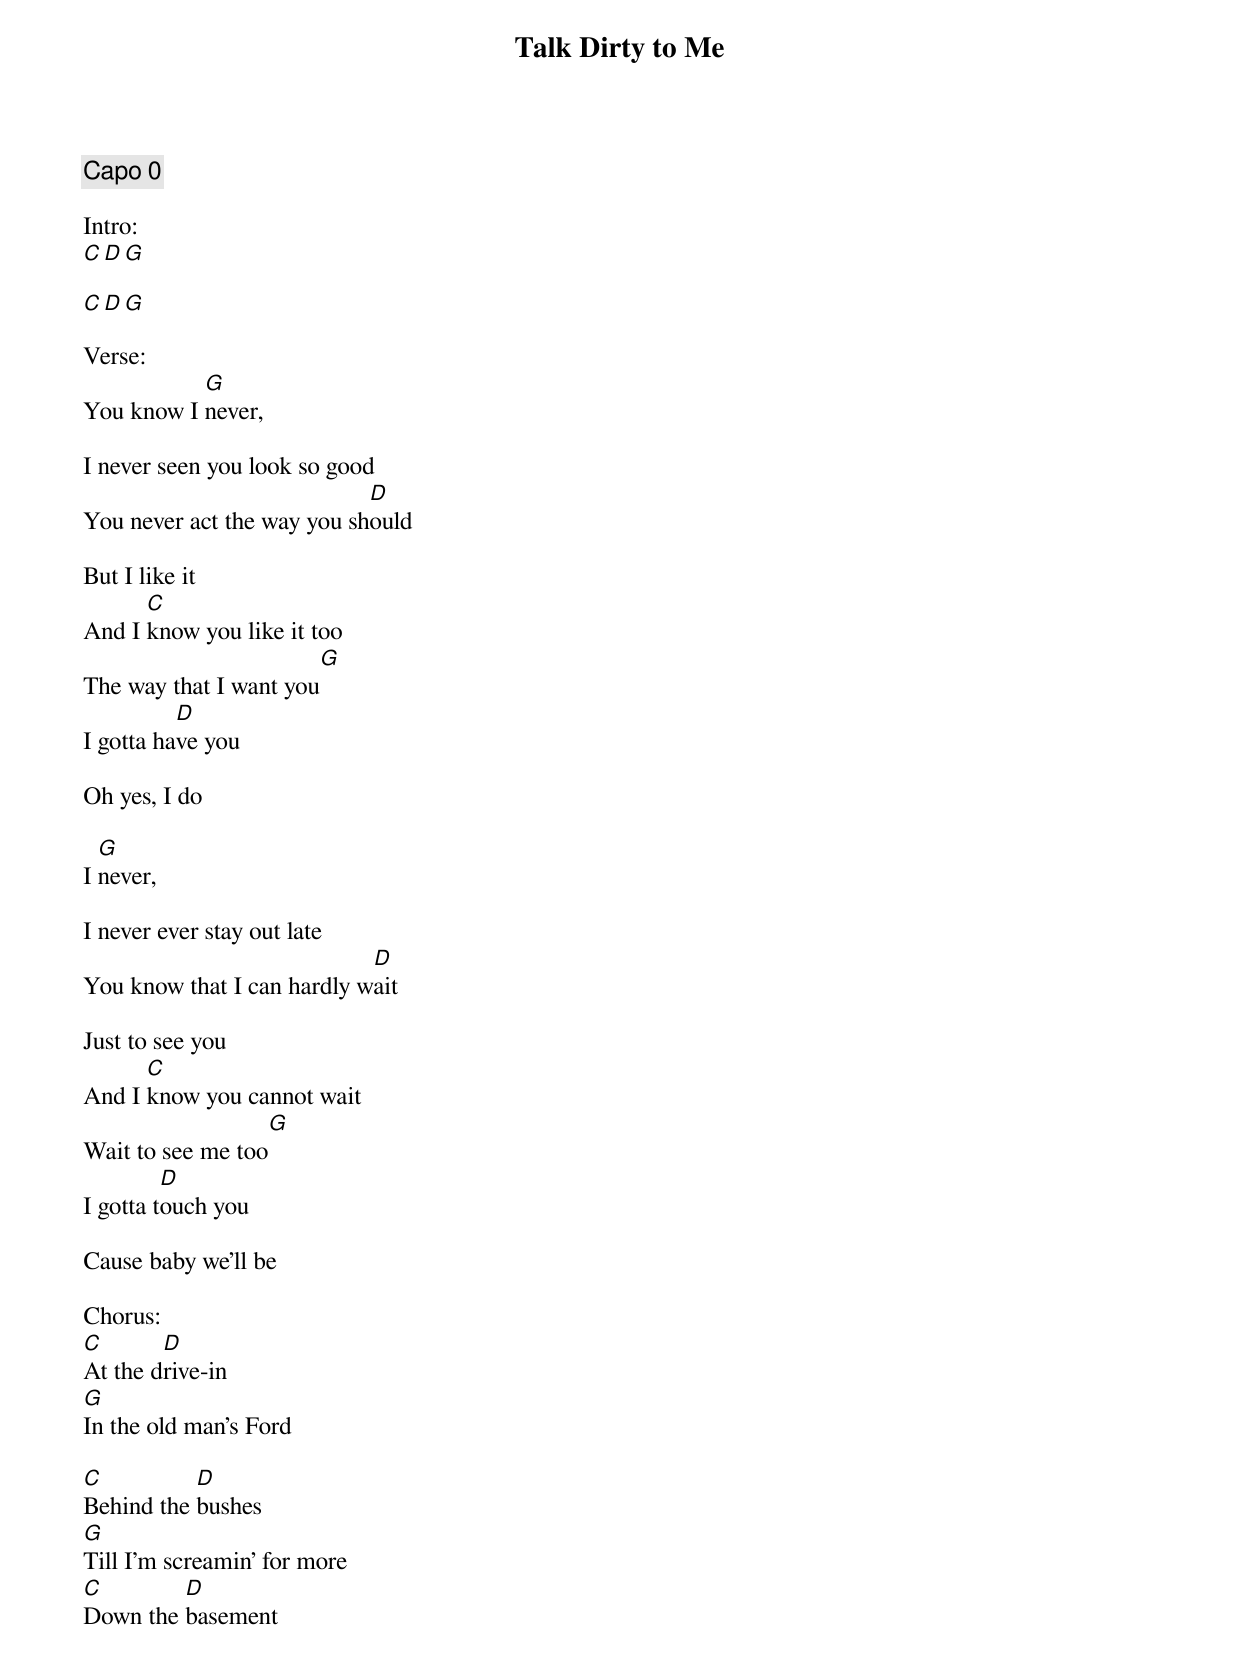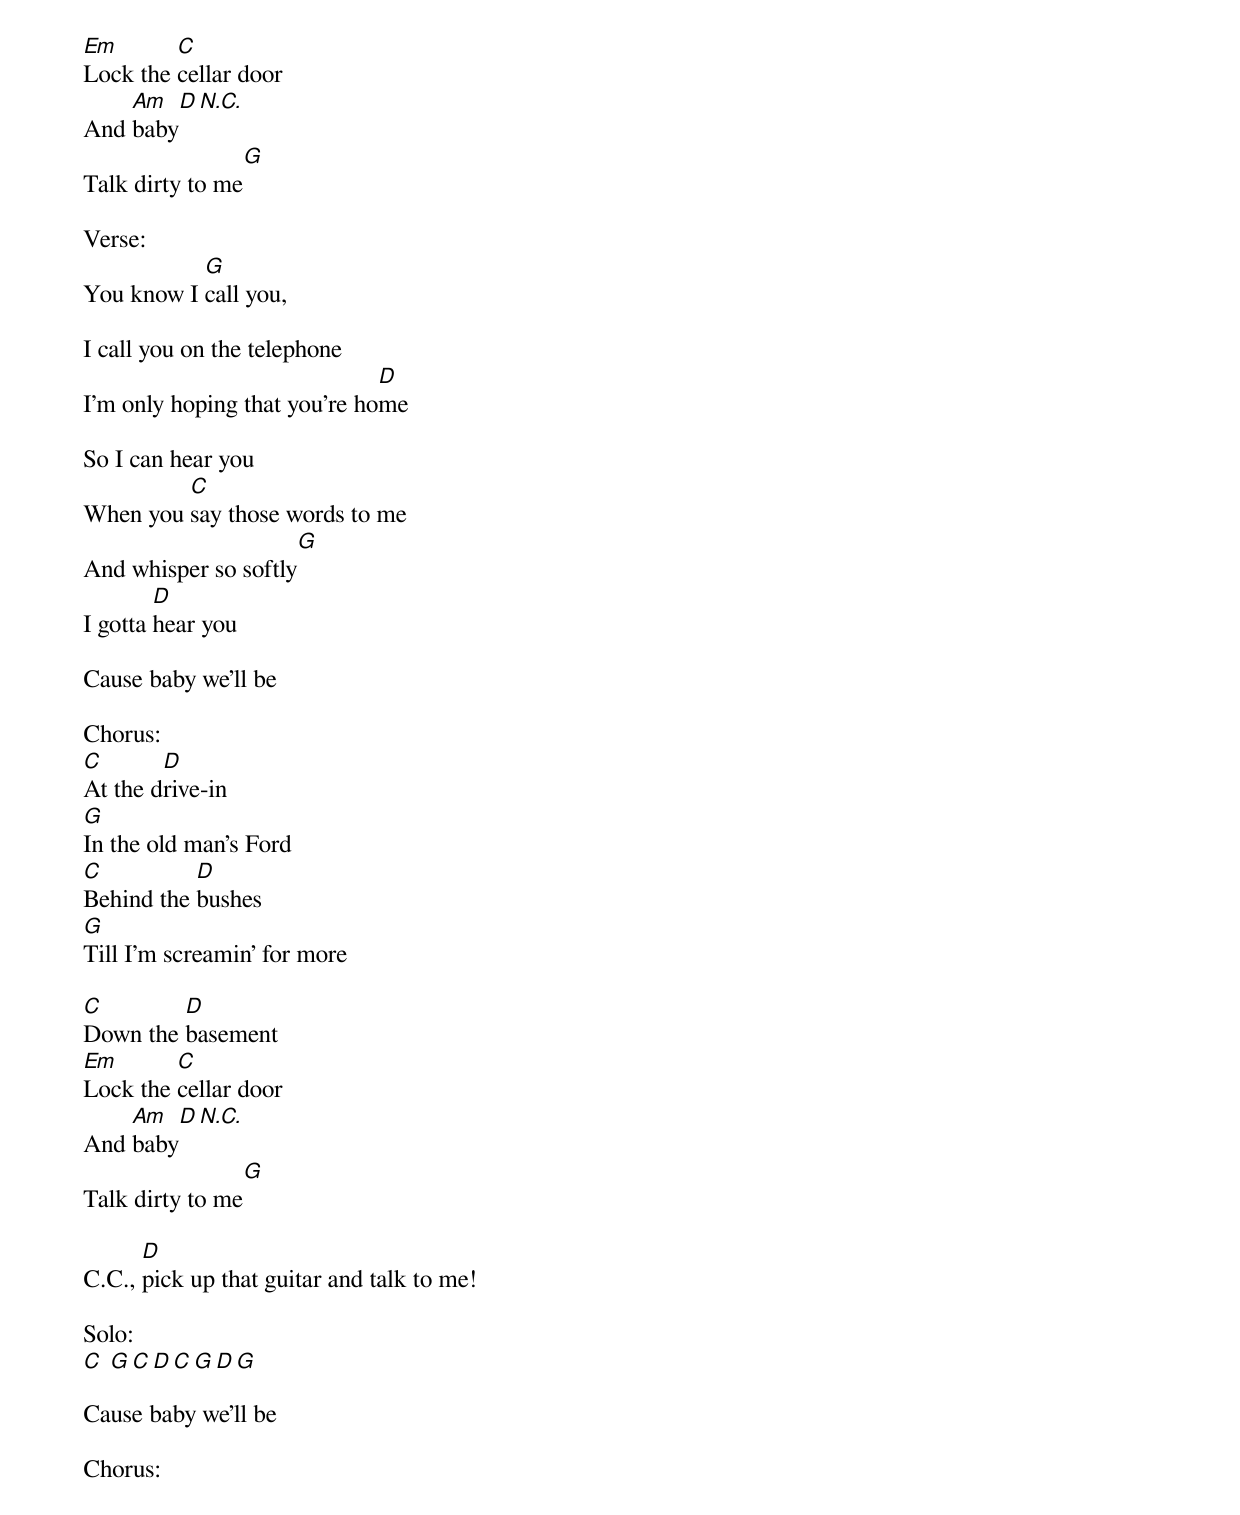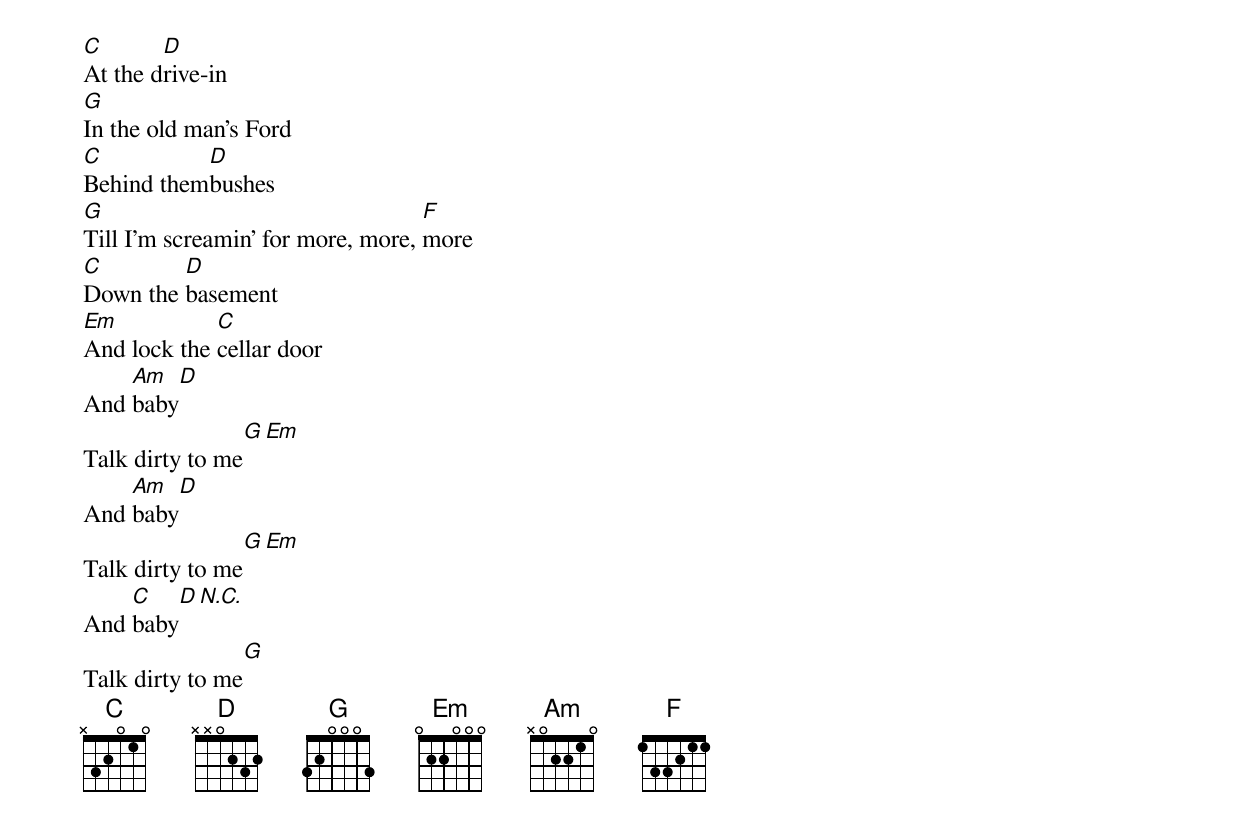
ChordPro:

{title:Talk Dirty to Me}
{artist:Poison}
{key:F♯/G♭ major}
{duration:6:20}
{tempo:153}
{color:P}

{comment: Capo 0}

Intro:
[C][D][G]

[C][D][G]

Verse:
You know I [G]never,

I never seen you look so good
You never act the way you sh[D]ould

But I like it
And I [C]know you like it too
The way that I want you[G]
I gotta ha[D]ve you

Oh yes, I do

I [G]never,

I never ever stay out late
You know that I can hardly w[D]ait

Just to see you
And I [C]know you cannot wait
Wait to see me too[G]
I gotta t[D]ouch you

Cause baby we'll be

Chorus:
[C]At the d[D]rive-in
[G]In the old man's Ford

[C]Behind the [D]bushes
[G]Till I'm screamin' for more
[C]Down the [D]basement
[Em]Lock the [C]cellar door
And [Am]baby[D][N.C.]
Talk dirty to me[G]

Verse:
You know I [G]call you,

I call you on the telephone
I'm only hoping that you're ho[D]me

So I can hear you
When you [C]say those words to me
And whisper so softly[G]
I gotta [D]hear you

Cause baby we'll be

Chorus:
[C]At the d[D]rive-in
[G]In the old man's Ford
[C]Behind the [D]bushes
[G]Till I'm screamin' for more

[C]Down the [D]basement
[Em]Lock the [C]cellar door
And [Am]baby[D][N.C.]
Talk dirty to me[G]

C.C., [D]pick up that guitar and talk to me!

Solo:
[C] [G][C][D][C][G][D][G]

Cause baby we'll be

Chorus:
[C]At the d[D]rive-in
[G]In the old man's Ford
[C]Behind them[D]bushes
[G]Till I'm screamin' for more, more, [F]more
[C]Down the [D]basement
[Em]And lock the [C]cellar door
And [Am]baby[D]
Talk dirty to me[G][Em]
And [Am]baby[D]
Talk dirty to me[G][Em]
And [C]baby[D][N.C.]
Talk dirty to me[G]
